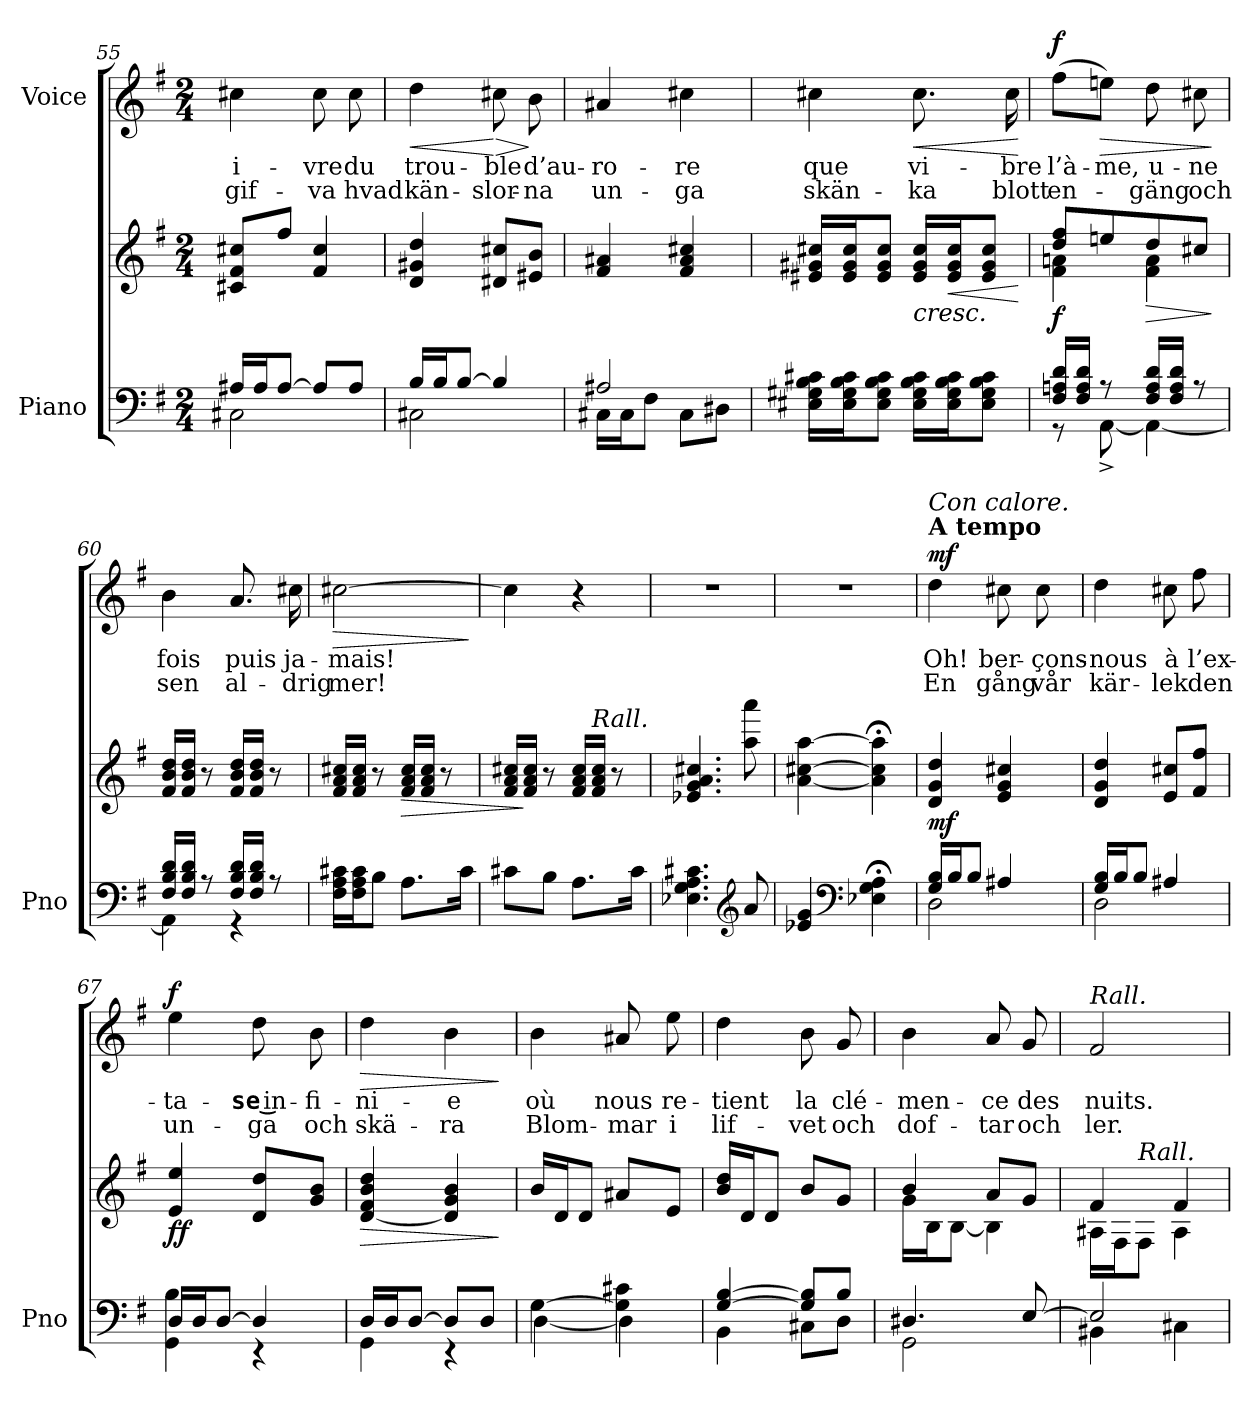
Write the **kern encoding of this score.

**kern	**kern	**dynam	**kern	**text	**text	**dynam
*part2	*part2	*part2	*part1	*part1	*part1	*part1
*staff3	*staff2	*staff2/3	*staff1	*staff1	*staff1	*staff1
*I"Piano	*	*	*I"Voice	*	*	*
*I'Pno	*	*	*	*	*	*
*clefF4	*clefG2	*	*clefG2	*	*	*
*k[f#]	*k[f#]	*	*k[f#]	*	*	*
*M2/4	*M2/4	*	*M2/4	*	*	*
=55	=55	=55	=55	=55	=55	=55
*^	*	*	*	*	*	*
16A#X/LL	2C#X\	8c#X/ 8f#/ 8cc#X/L	.	4cc#X\	-i-	gif-	.
16A#/J	.	.	.	.	.	.	.
[8A#/J	.	8ff#/J	.	.	.	.	.
8A#/L]	.	4f#/ 4cc#/	.	8cc#\	-vre	-va	.
8A#/J	.	.	.	8cc#\	du	hvad	.
=56	=56	=56	=56	=56	=56	=56	=56
!	!	!	!	!	!	!	!LO:HP:b
16B/LL	2C#X\	4d/ 4g#X/ 4dd/	.	4dd\	trou-	kän-	<
16B/J	.	.	.	.	.	.	.
[8B/J	.	.	.	.	.	.	.
!	!	!	!	!	!	!	!LO:HP:n=1:b
4B/]	.	8d#X/ 8cc#X/L	.	8cc#X\	-ble	-slor-	[ >
.	.	8e#X/ 8b/J	.	8b\	d’au-	-na	]
=57	=57	=57	=57	=57	=57	=57	=57
2A#X/	16C#X\LL	4f#/ 4a#X/	.	4a#X/	-ro-	un-	.
.	16C#\J	.	.	.	.	.	.
.	8F#\J	.	.	.	.	.	.
.	8C#\L	4f#/ 4a#/ 4cc#X/	.	4cc#X\	-re	-ga	.
.	8D#X\J	.	.	.	.	.	.
*v	*v	*	*	*	*	*	*
=58	=58	=58	=58	=58	=58	=58
16E#X\ 16G#X\ 16B\ 16c#X\LL	16e#X/ 16g#X/ 16cc#X/LL	.	4cc#X\	que	skän-	.
16E#\ 16G#\ 16B\ 16c#\J	16e#/ 16g#/ 16cc#/J	.	.	.	.	.
8E#\ 8G#\ 8B\ 8c#\J	8e#/ 8g#/ 8cc#/J	.	.	.	.	.
!	!	!LO:HP:b	!	!	!	!LO:HP:b
16E#\ 16G#\ 16B\ 16c#\LL	16e#/ 16g#/ 16cc#/LL	<	8.cc#\	vi-	-ka	<
!	!	!LO:HP:b	!	!	!	!
16E#\ 16G#\ 16B\ 16c#\J	16e#/ 16g#/ 16cc#/J	<	.	.	.	.
8E#\ 8G#\ 8B\ 8c#\J	8e#/ 8g#/ 8cc#/J	.	.	.	.	.
.	.	.	16cc#\	-bre	blott	.
.	.	[ [	.	.	.	[
=59	=59	=59	=59	=59	=59	=59
*^	*^	*	*	*	*	*
!	!	!	!	!LO:DY:b	!	!	!	!LO:DY:a
16F#/ 16An/ 16d/LL	8r	8dd/ 8ff#/L	4f#\ 4an\	f	(8ff#\L	l’à-	en-	f
16F#/ 16A/ 16d/JJ	.	.	.	.	.	.	.	.
!	!	!	!	!	!	!	!	!LO:HP:b
8r	[8AA^\	8een/	.	.	8een\J)	-me,	.	>
!	!	!	!	!LO:HP:b	!	!	!	!
16F#/ 16A/ 16d/LL	4AA\_	8dd/	4f#\ 4a\	>	8dd\	u-	-gäng	.
16F#/ 16A/ 16d/JJ	.	.	.	.	.	.	.	.
8r	.	8cc#X/J	.	.	8cc#X\	-ne	och	.
*v	*v	*	*	*	*	*	*	*
*	*v	*v	*	*	*	*	*
.	.	]	.	.	.	]
=60	=60	=60	=60	=60	=60	=60
*^	*	*	*	*	*	*
16F#/ 16B/ 16d/LL	4AA\]	16f#/ 16b/ 16dd/LL	.	4b\	fois	sen	.
16F#/ 16B/ 16d/JJ	.	16f#/ 16b/ 16dd/JJ	.	.	.	.	.
8r	.	8r	.	.	.	.	.
16F#/ 16B/ 16d/LL	4r	16f#/ 16b/ 16dd/LL	.	8.a/	puis	al-	.
16F#/ 16B/ 16d/JJ	.	16f#/ 16b/ 16dd/JJ	.	.	.	.	.
8r	.	8r	.	.	.	.	.
.	.	.	.	16cc#X\	ja-	-drig	.
*v	*v	*	*	*	*	*	*
=61	=61	=61	=61	=61	=61	=61
!	!	!	!	!	!	!LO:HP:b
16F#\ 16A\ 16c#X\LL	16f#/ 16a/ 16cc#X/LL	.	[2cc#X\	-mais!	mer!	>
16F#\ 16A\ 16c#\J	16f#/ 16a/ 16cc#/JJ	.	.	.	.	.
8B\J	8r	.	.	.	.	.
!	!	!LO:HP:b	!	!	!	!
8.A\L	16f#/ 16a/ 16cc#/LL	>	.	.	.	.
.	16f#/ 16a/ 16cc#/JJ	.	.	.	.	.
.	8r	.	.	.	.	.
16c#\Jk	.	.	.	.	.	.
.	.	.	.	.	.	]
=62	=62	=62	=62	=62	=62	=62
8c#X\L	16f#/ 16a/ 16cc#X/LL	.	4cc#\]	.	.	.
.	16f#/ 16a/ 16cc#/JJ	]	.	.	.	.
8B\J	8r	.	.	.	.	.
8.A\L	16f#/ 16a/ 16cc#/LL	.	4r	.	.	.
!	!LO:TX:i:t=Rall.	!	!	!	!	!
.	16f#/ 16a/ 16cc#/JJ	.	.	.	.	.
.	8r	.	.	.	.	.
16c#\Jk	.	.	.	.	.	.
=63	=63	=63	=63	=63	=63	=63
4.E-X\ 4.G\ 4.A\ 4.c#X\	4.e-X/ 4.g/ 4.a/ 4.cc#X/	.	2r	.	.	.
*clefG2	*	*	*	*	*	*
8a/	8aa\ 8aaa\	.	.	.	.	.
=64	=64	=64	=64	=64	=64	=64
4e-X/ 4g/	[4a\ [4cc#X\ [4aa\	.	2r	.	.	.
*clefF4	*	*	*	*	*	*
4E-X\;< 4G\;< 4A\;<	4a\];< 4cc#\];< 4aa\];<	.	.	.	.	.
=65	=65	=65	=65	=65	=65	=65
*^	*	*	*	*	*	*
!	!	!	!	!LO:TX:a:B:t=A tempo	!	!	!
!	!	!	!	!LO:TX:i:t=Con calore.	!	!	!
!	!	!	!LO:DY:b	!	!	!	!LO:DY:a
16G/ 16B/LL	2D\	4d/ 4g/ 4dd/	mf	4dd\	Oh!	En	mf
16B/J	.	.	.	.	.	.	.
8B/J	.	.	.	.	.	.	.
4A#X/	.	4e/ 4g/ 4cc#X/	.	8cc#X\	ber-	gång	.
.	.	.	.	8cc#\	-çons-	vår	.
=66	=66	=66	=66	=66	=66	=66	=66
16G/ 16B/LL	2D\	4d/ 4g/ 4dd/	.	4dd\	-nous	kär-	.
16B/J	.	.	.	.	.	.	.
8B/J	.	.	.	.	.	.	.
4A#X/	.	8e/ 8cc#X/L	.	8cc#X\	à	-lek	.
.	.	8f#/ 8ff#/J	.	8ff#\	l’ex-	den	.
=67	=67	=67	=67	=67	=67	=67	=67
!	!	!	!LO:DY:b	!	!	!	!
!	!	!	!LO:DY:n=1:b	!	!	!	!LO:DY:a
16D/LL	4GG\ 4B\	4e/ 4ee/	f f	4ee\	-ta-	un-	f
16D/J	.	.	.	.	.	.	.
[8D/J	.	.	.	.	.	.	.
4D/]	4r	8d/ 8dd/L	.	8dd\	-se in-	-ga	.
.	.	8g/ 8b/J	.	8b\	-fi-	och	.
=68	=68	=68	=68	=68	=68	=68	=68
!	!	!	!LO:HP:b	!	!	!	!LO:HP:b
16D/LL	4GG\	[4d/ 4f#/ 4b/ 4dd/	>	4dd\	-ni-	skä-	>
16D/J	.	.	.	.	.	.	.
[8D/J	.	.	.	.	.	.	.
8D/L]	4r	4d/] 4g/ 4b/	.	4b\	-e	-ra	.
8D/J	.	.	.	.	.	.	.
*v	*v	*	*	*	*	*	*
.	.	]	.	.	.	]
=69	=69	=69	=69	=69	=69	=69
*^	*	*	*	*	*	*
[>4G\	[4D\	16b/LL	.	4b\	où	Blom-	.
.	.	16d/J	.	.	.	.	.
.	.	8d/J	.	.	.	.	.
4G\] 4c#X\	4D\]	8a#X/L	.	8a#X/	nous	-mar	.
.	.	8e/J	.	8ee\	re-	i	.
=70	=70	=70	=70	=70	=70	=70	=70
[4G/ [4B/	4BB\	16b/ 16dd/LL	.	4dd\	-tient	lif-	.
.	.	16d/J	.	.	.	.	.
.	.	8d/J	.	.	.	.	.
8G/] 8B/]L	8C#X\L	8b/L	.	8b\	la	-vet	.
8B/J	8D\J	8g/J	.	8g/	clé-	och	.
=71	=71	=71	=71	=71	=71	=71	=71
*	*	*^	*	*	*	*	*
4.D#X/	2GG\	4b/	16g\LL	.	4b\	-men-	dof-	.
.	.	.	16B\J	.	.	.	.	.
.	.	.	[8B\J	.	.	.	.	.
.	.	8a/L	4B\]	.	8a/	-ce	-tar	.
[8E/	.	8g/J	.	.	8g/	des	och	.
=72	=72	=72	=72	=72	=72	=72	=72	=72
!	!	!	!	!	!LO:TX:i:t=Rall.	!	!	!
2E/]	4BB#X\	4f#/	16A#X\LL	.	2f#/	nuits.	ler.	.
.	.	.	16F#\J	.	.	.	.	.
!	!	!	!LO:TX:i:t=Rall.	!	!	!	!	!
.	.	.	8F#\J	.	.	.	.	.
.	4C#X\	4f#/	4A#\	.	.	.	.	.
*v	*v	*	*	*	*	*	*	*
*	*v	*v	*	*	*	*	*
=	=	=	=	=	=	=
*-	*-	*-	*-	*-	*-	*-
